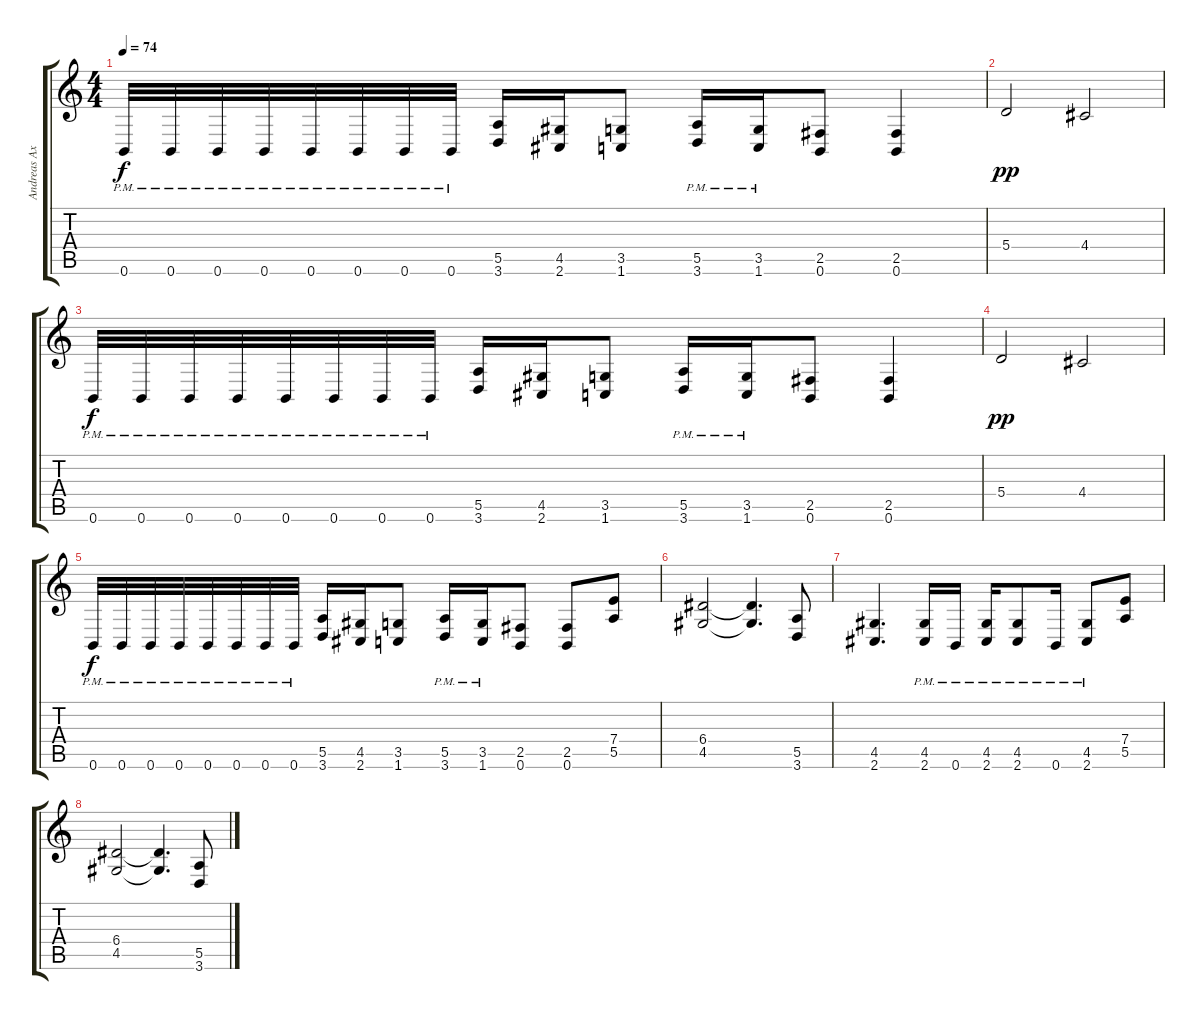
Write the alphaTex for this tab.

\track ("Andreas Axelsson" "Andreas Ax") {instrument distortionguitar}
\staff {score tabs}
\tuning (B3 Gb3 D3 A2 E2 B1) {hide}
\ts (4 4)
\tempo 74
\clef g2
\ks c
0.6{pm}.32{dy f} 0.6{pm}.32 0.6{pm}.32 0.6{pm}.32 0.6{pm}.32 0.6{pm}.32 0.6{pm}.32 0.6{pm}.32 (5.5 3.6).16 (4.5 2.6).16 (3.5 1.6).8 (5.5{pm} 3.6{pm}).16 (3.5{pm} 1.6{pm}).16 (2.5 0.6).8 (2.5 0.6).4 |
5.4.2{dy pp} 4.4.2 |
0.6{pm}.32{dy f} 0.6{pm}.32 0.6{pm}.32 0.6{pm}.32 0.6{pm}.32 0.6{pm}.32 0.6{pm}.32 0.6{pm}.32 (5.5 3.6).16 (4.5 2.6).16 (3.5 1.6).8 (5.5{pm} 3.6{pm}).16 (3.5{pm} 1.6{pm}).16 (2.5 0.6).8 (2.5 0.6).4 |
5.4.2{dy pp} 4.4.2 |
0.6{pm}.32{dy f} 0.6{pm}.32 0.6{pm}.32 0.6{pm}.32 0.6{pm}.32 0.6{pm}.32 0.6{pm}.32 0.6{pm}.32 (5.5 3.6).16 (4.5 2.6).16 (3.5 1.6).8 (5.5{pm} 3.6{pm}).16 (3.5{pm} 1.6{pm}).16 (2.5 0.6).8 (2.5 0.6).8 (7.4 5.5).8 |
(6.4 4.5).2 (6.4{t} 4.5{t}).4{d} (5.5 3.6).8 |
(4.5 2.6).4{d} (4.5{pm} 2.6{pm}).16 0.6{pm}.16 (4.5{pm} 2.6{pm}).16 (4.5{pm} 2.6{pm}).8 0.6{pm}.16 (4.5{pm} 2.6{pm}).8 (7.4 5.5).8 |
(6.4 4.5).2 (6.4{t} 4.5{t}).4{d} (5.5 3.6).8
